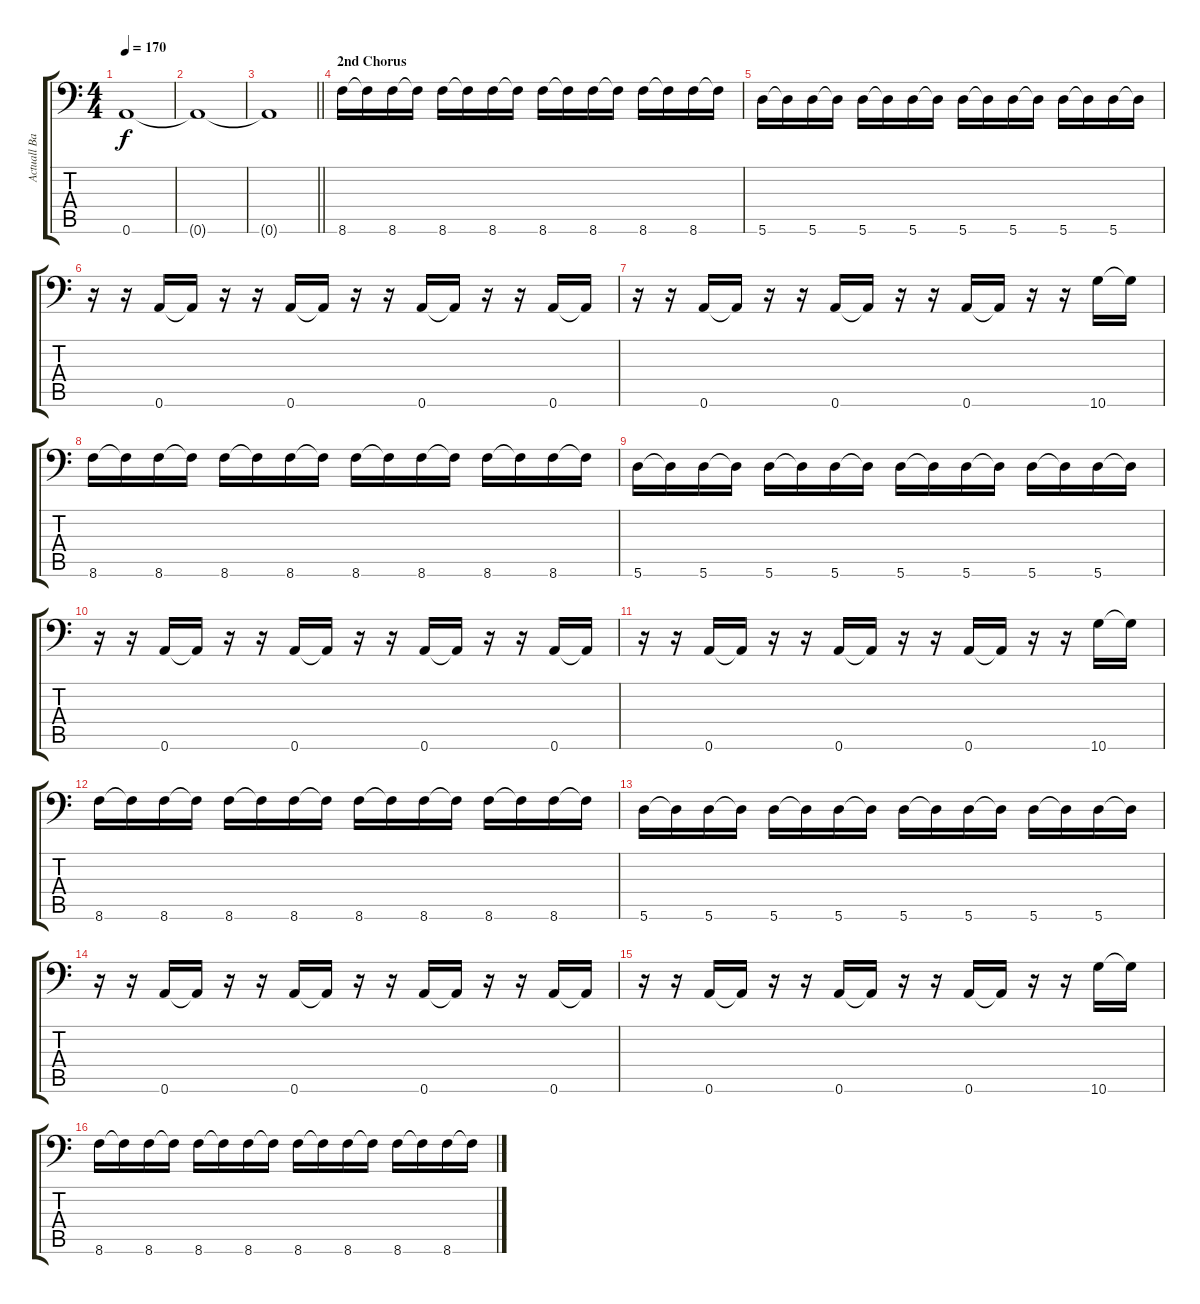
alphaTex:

\track ("Actuall Bas" "Actuall Ba") {instrument electricbasspick}
\staff {score tabs}
\tuning (B3 Gb3 D3 A2 E2 A1) {hide}
\ts (4 4)
\tempo 170
\clef f4
\ks c
0.6{t}.1{dy f} |
0.6{t}.1 |
\barLineRight lightlight
0.6{t}.1 |
\section ("" "2nd Chorus")
8.6.16 8.6{t}.16 8.6.16 8.6{t}.16 8.6.16 8.6{t}.16 8.6.16 8.6{t}.16 8.6.16 8.6{t}.16 8.6.16 8.6{t}.16 8.6.16 8.6{t}.16 8.6.16 8.6{t}.16 |
5.6.16 5.6{t}.16 5.6.16 5.6{t}.16 5.6.16 5.6{t}.16 5.6.16 5.6{t}.16 5.6.16 5.6{t}.16 5.6.16 5.6{t}.16 5.6.16 5.6{t}.16 5.6.16 5.6{t}.16 |
r.16 r.16 0.6.16 0.6{t}.16 r.16 r.16 0.6.16 0.6{t}.16 r.16 r.16 0.6.16 0.6{t}.16 r.16 r.16 0.6.16 0.6{t}.16 |
r.16 r.16 0.6.16 0.6{t}.16 r.16 r.16 0.6.16 0.6{t}.16 r.16 r.16 0.6.16 0.6{t}.16 r.16 r.16 10.6.16 10.6{t}.16 |
8.6.16 8.6{t}.16 8.6.16 8.6{t}.16 8.6.16 8.6{t}.16 8.6.16 8.6{t}.16 8.6.16 8.6{t}.16 8.6.16 8.6{t}.16 8.6.16 8.6{t}.16 8.6.16 8.6{t}.16 |
5.6.16 5.6{t}.16 5.6.16 5.6{t}.16 5.6.16 5.6{t}.16 5.6.16 5.6{t}.16 5.6.16 5.6{t}.16 5.6.16 5.6{t}.16 5.6.16 5.6{t}.16 5.6.16 5.6{t}.16 |
r.16 r.16 0.6.16 0.6{t}.16 r.16 r.16 0.6.16 0.6{t}.16 r.16 r.16 0.6.16 0.6{t}.16 r.16 r.16 0.6.16 0.6{t}.16 |
r.16 r.16 0.6.16 0.6{t}.16 r.16 r.16 0.6.16 0.6{t}.16 r.16 r.16 0.6.16 0.6{t}.16 r.16 r.16 10.6.16 10.6{t}.16 |
8.6.16 8.6{t}.16 8.6.16 8.6{t}.16 8.6.16 8.6{t}.16 8.6.16 8.6{t}.16 8.6.16 8.6{t}.16 8.6.16 8.6{t}.16 8.6.16 8.6{t}.16 8.6.16 8.6{t}.16 |
5.6.16 5.6{t}.16 5.6.16 5.6{t}.16 5.6.16 5.6{t}.16 5.6.16 5.6{t}.16 5.6.16 5.6{t}.16 5.6.16 5.6{t}.16 5.6.16 5.6{t}.16 5.6.16 5.6{t}.16 |
r.16 r.16 0.6.16 0.6{t}.16 r.16 r.16 0.6.16 0.6{t}.16 r.16 r.16 0.6.16 0.6{t}.16 r.16 r.16 0.6.16 0.6{t}.16 |
r.16 r.16 0.6.16 0.6{t}.16 r.16 r.16 0.6.16 0.6{t}.16 r.16 r.16 0.6.16 0.6{t}.16 r.16 r.16 10.6.16 10.6{t}.16 |
8.6.16 8.6{t}.16 8.6.16 8.6{t}.16 8.6.16 8.6{t}.16 8.6.16 8.6{t}.16 8.6.16 8.6{t}.16 8.6.16 8.6{t}.16 8.6.16 8.6{t}.16 8.6.16 8.6{t}.16
